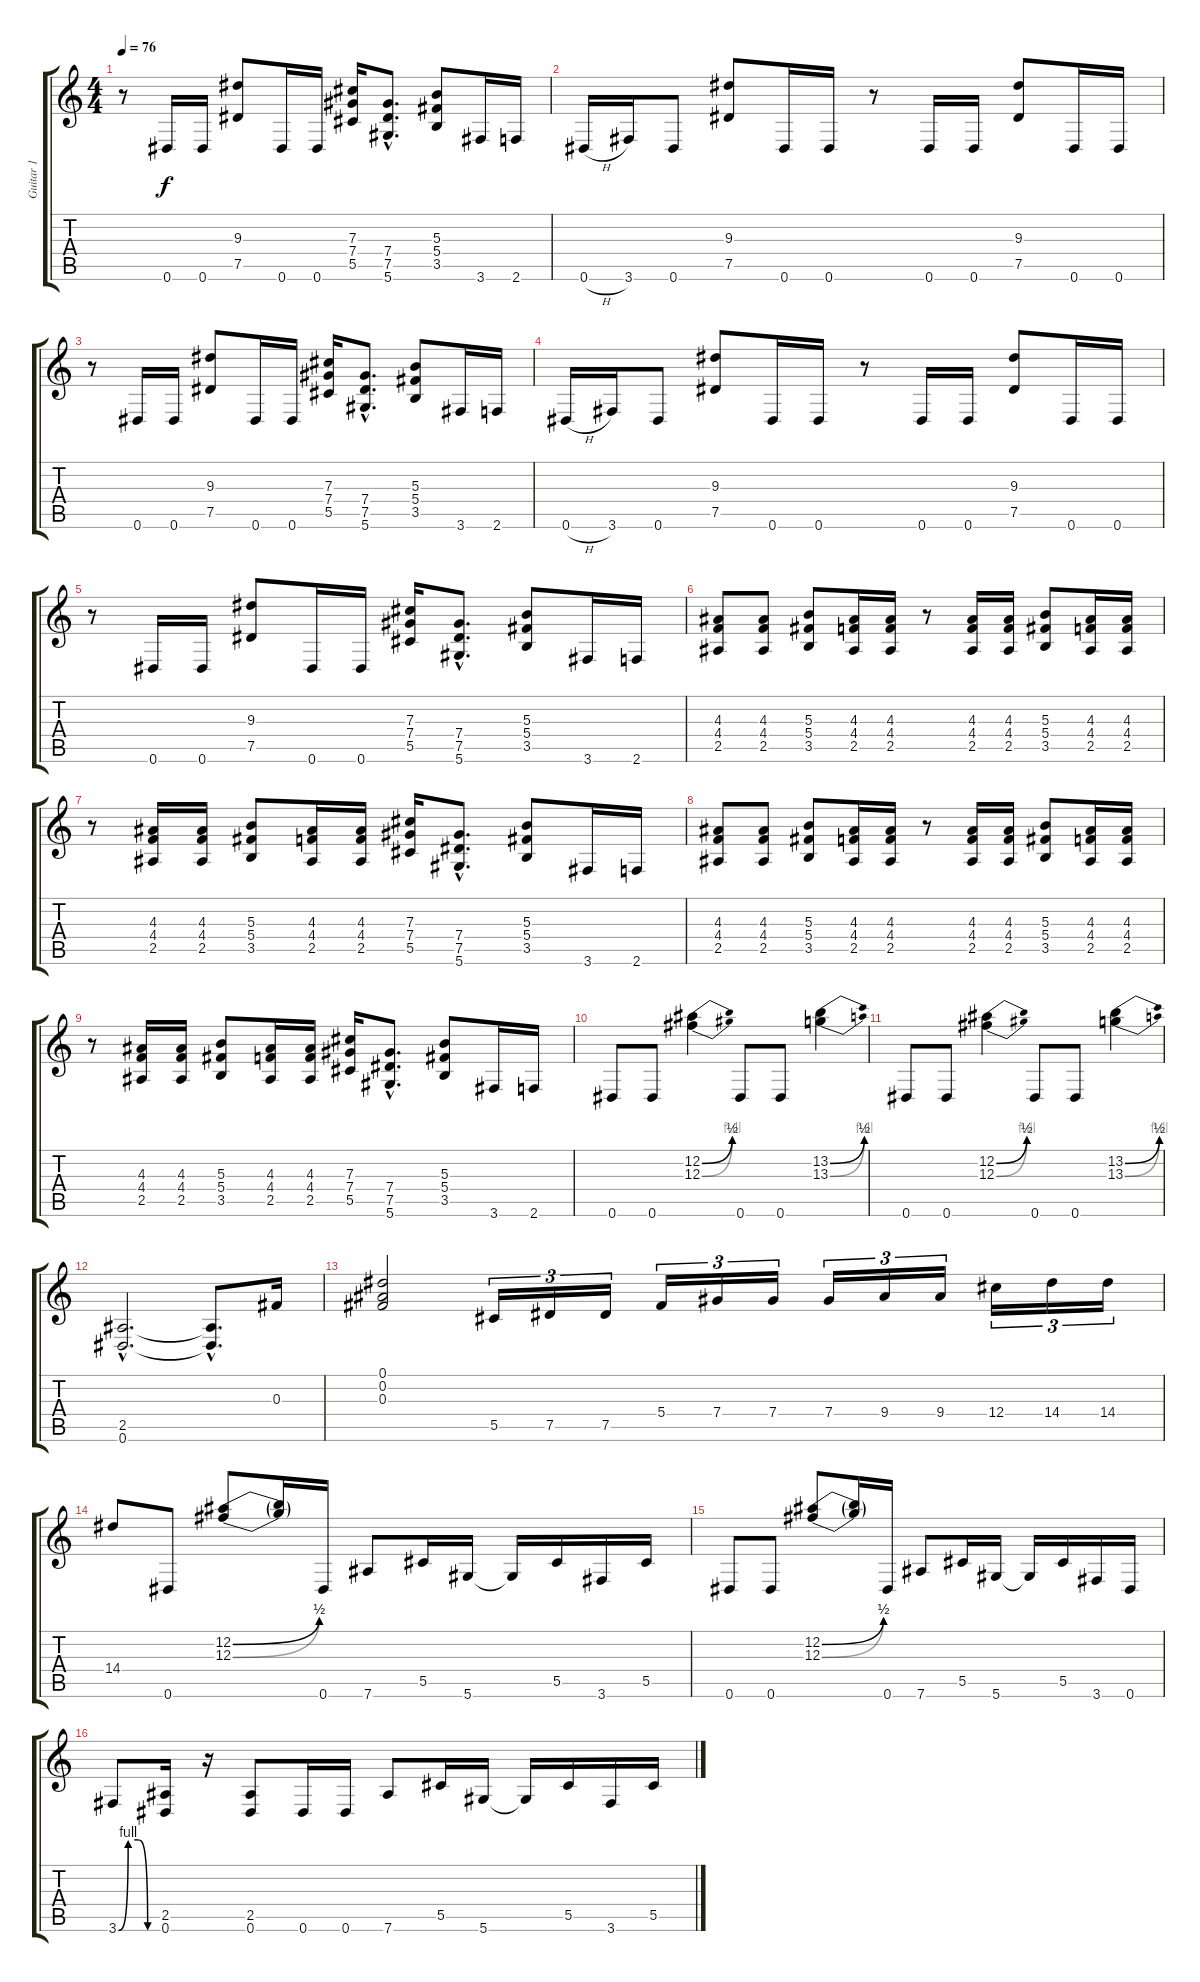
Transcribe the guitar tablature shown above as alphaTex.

\track ("Guitar 1" "Guitar 1") {instrument distortionguitar}
\staff {score tabs}
\tuning (Eb4 Bb3 Gb3 Db3 Ab2 Eb2) {hide}
\ts (4 4)
\tempo 76
\clef g2
\ks c
r.8{dy f} 0.6.16 0.6.16 (9.3 7.5).8 0.6.16 0.6.16 (7.3 7.4 5.5).16 (7.4{hac} 7.5{hac} 5.6{hac}).8{d} (5.3 5.4 3.5).8 3.6.16 2.6.16 |
0.6{h}.16 3.6.16 0.6.8 (9.3 7.5).8 0.6.16 0.6.16 r.8 0.6.16 0.6.16 (9.3 7.5).8 0.6.16 0.6.16 |
r.8 0.6.16 0.6.16 (9.3 7.5).8 0.6.16 0.6.16 (7.3 7.4 5.5).16 (7.4{hac} 7.5{hac} 5.6{hac}).8{d} (5.3 5.4 3.5).8 3.6.16 2.6.16 |
0.6{h}.16 3.6.16 0.6.8 (9.3 7.5).8 0.6.16 0.6.16 r.8 0.6.16 0.6.16 (9.3 7.5).8 0.6.16 0.6.16 |
r.8 0.6.16 0.6.16 (9.3 7.5).8 0.6.16 0.6.16 (7.3 7.4 5.5).16 (7.4{hac} 7.5{hac} 5.6{hac}).8{d} (5.3 5.4 3.5).8 3.6.16 2.6.16 |
(4.3 4.4 2.5).8 (4.3 4.4 2.5).8 (5.3 5.4 3.5).8 (4.3 4.4 2.5).16 (4.3 4.4 2.5).16 r.8 (4.3 4.4 2.5).16 (4.3 4.4 2.5).16 (5.3 5.4 3.5).8 (4.3 4.4 2.5).16 (4.3 4.4 2.5).16 |
r.8 (4.3 4.4 2.5).16 (4.3 4.4 2.5).16 (5.3 5.4 3.5).8 (4.3 4.4 2.5).16 (4.3 4.4 2.5).16 (7.3 7.4 5.5).16 (7.4{hac} 7.5{hac} 5.6{hac}).8{d} (5.3 5.4 3.5).8 3.6.16 2.6.16 |
(4.3 4.4 2.5).8 (4.3 4.4 2.5).8 (5.3 5.4 3.5).8 (4.3 4.4 2.5).16 (4.3 4.4 2.5).16 r.8 (4.3 4.4 2.5).16 (4.3 4.4 2.5).16 (5.3 5.4 3.5).8 (4.3 4.4 2.5).16 (4.3 4.4 2.5).16 |
r.8 (4.3 4.4 2.5).16 (4.3 4.4 2.5).16 (5.3 5.4 3.5).8 (4.3 4.4 2.5).16 (4.3 4.4 2.5).16 (7.3 7.4 5.5).16 (7.4{hac} 7.5{hac} 5.6{hac}).8{d} (5.3 5.4 3.5).8 3.6.16 2.6.16 |
0.6.8 0.6.8 (12.2{be (bend 0 0 60 2)} 12.3{be (bend 0 0 60 4)}).4 0.6.8 0.6.8 (13.2{be (bend 0 0 60 2)} 13.3{be (bend 0 0 60 4)}).4 |
0.6.8 0.6.8 (12.2{be (bend 0 0 60 2)} 12.3{be (bend 0 0 60 4)}).4 0.6.8 0.6.8 (13.2{be (bend 0 0 60 2)} 13.3{be (bend 0 0 60 4)}).4 |
(2.5{hac} 0.6{hac}).2{d} (2.5{hac t} 0.6{hac t}).8{d} 0.3.16 |
(0.1 0.2 0.3).2 5.5.16{tu (3 2)} 7.5.16{tu (3 2)} 7.5.16{tu (3 2)} 5.4.16{tu (3 2)} 7.4.16{tu (3 2)} 7.4.16{tu (3 2)} 7.4.16{tu (3 2)} 9.4.16{tu (3 2)} 9.4.16{tu (3 2)} 12.4.16{tu (3 2)} 14.4.16{tu (3 2)} 14.4.16{tu (3 2)} |
14.4.8 0.6.8 (12.2{be (bend 0 0 60 2)} 12.3{be (bend 0 0 60 2)}).8 (12.2{t} 12.3{t}).16 0.6.16 7.6.8 5.5.16 5.6.16 5.6{t}.16 5.5.16 3.6.16 5.5.16 |
0.6.8 0.6.8 (12.2{be (bend 0 0 60 2)} 12.3{be (bend 0 0 60 2)}).8 (12.2{t} 12.3{t}).16 0.6.16 7.6.8 5.5.16 5.6.16 5.6{t}.16 5.5.16 3.6.16 0.6.16 |
3.6{be (custom 0 0 15 4 30 4 45 0 60 0)}.8 (2.5 0.6).16 r.16 (2.5 0.6).8 0.6.16 0.6.16 7.6.8 5.5.16 5.6.16 5.6{t}.16 5.5.16 3.6.16 5.5.16
